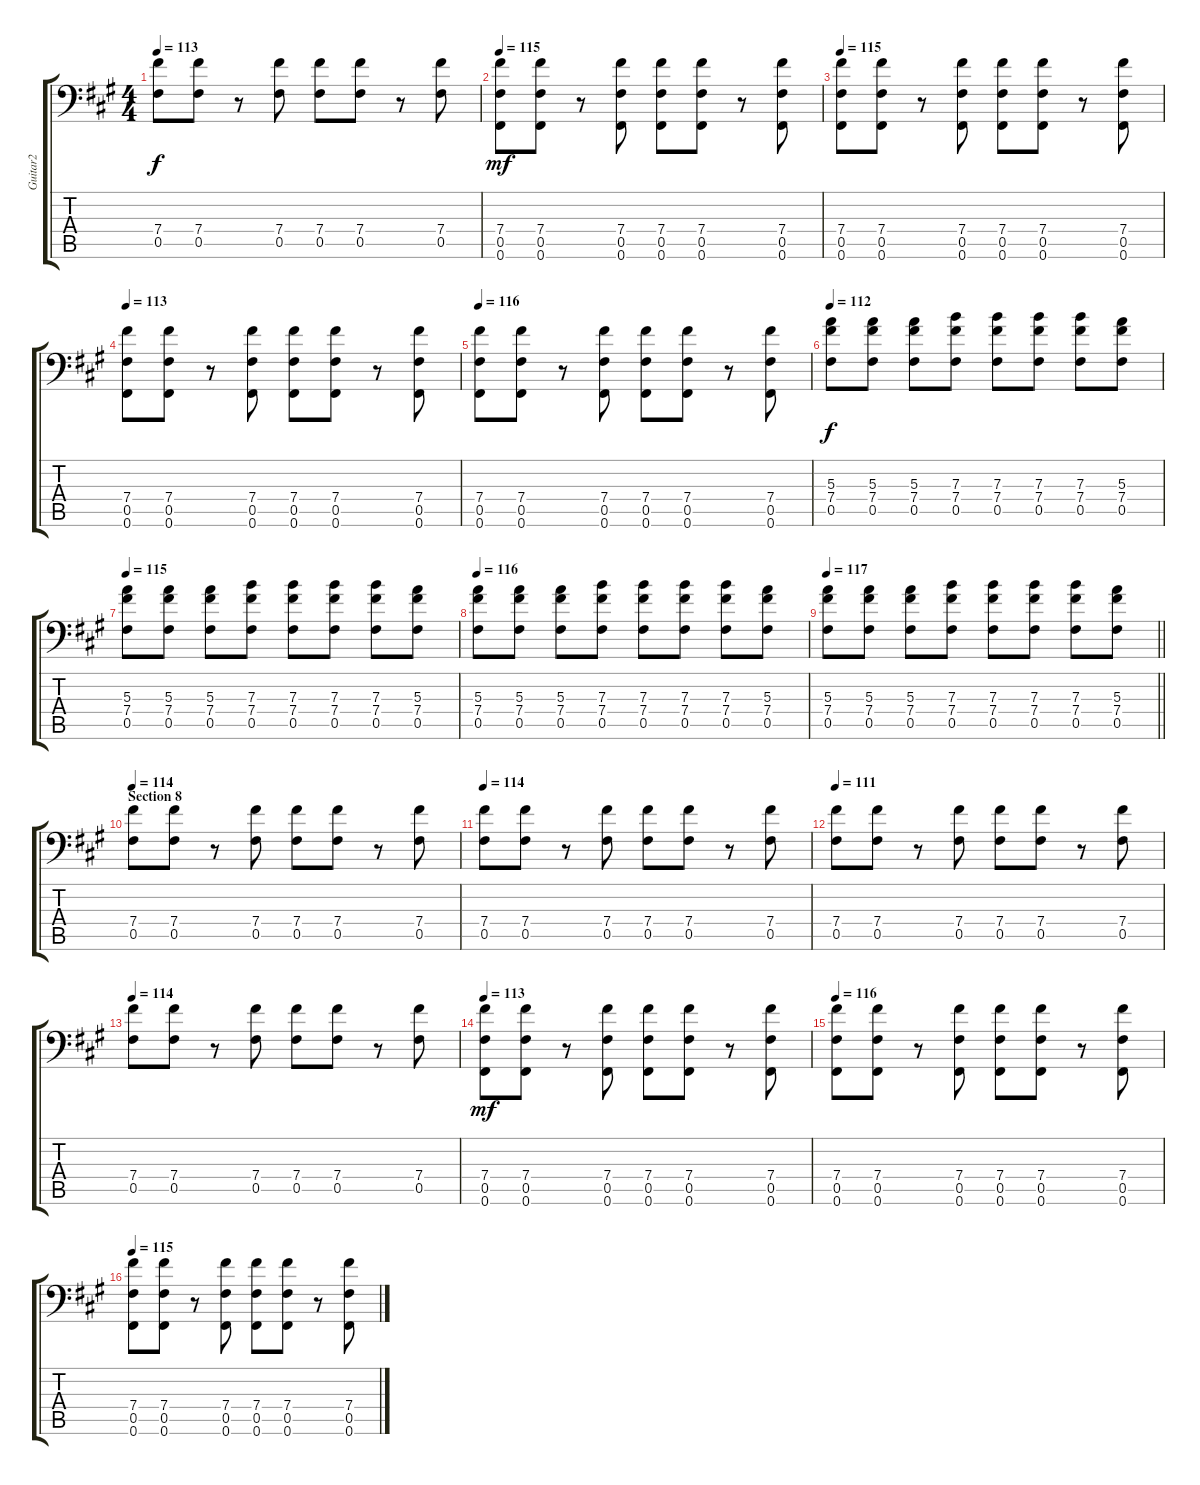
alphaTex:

\track ("Guitar2" "Guitar2") {instrument overdrivenguitar}
\staff {score tabs}
\tuning (B3 Ab3 E3 B2 Gb2 Gb1) {hide}
\ts (4 4)
\tempo 113
\clef f4
\ks f#minor
(7.4 0.5).8{dy f} (7.4 0.5).8 r.8 (7.4 0.5).8 (7.4 0.5).8 (7.4 0.5).8 r.8 (7.4 0.5).8 |
\tempo 115
(7.4 0.5 0.6).8{dy mf} (7.4 0.5 0.6).8 r.8 (7.4 0.5 0.6).8 (7.4 0.5 0.6).8 (7.4 0.5 0.6).8 r.8 (7.4 0.5 0.6).8 |
\tempo 115
(7.4 0.5 0.6).8 (7.4 0.5 0.6).8 r.8 (7.4 0.5 0.6).8 (7.4 0.5 0.6).8 (7.4 0.5 0.6).8 r.8 (7.4 0.5 0.6).8 |
\tempo 113
(7.4 0.5 0.6).8 (7.4 0.5 0.6).8 r.8 (7.4 0.5 0.6).8 (7.4 0.5 0.6).8 (7.4 0.5 0.6).8 r.8 (7.4 0.5 0.6).8 |
\tempo 116
(7.4 0.5 0.6).8 (7.4 0.5 0.6).8 r.8 (7.4 0.5 0.6).8 (7.4 0.5 0.6).8 (7.4 0.5 0.6).8 r.8 (7.4 0.5 0.6).8 |
\tempo 112
(5.3 7.4 0.5).8{dy f} (5.3 7.4 0.5).8 (5.3 7.4 0.5).8 (7.3 7.4 0.5).8 (7.3 7.4 0.5).8 (7.3 7.4 0.5).8 (7.3 7.4 0.5).8 (5.3 7.4 0.5).8 |
\tempo 115
(5.3 7.4 0.5).8 (5.3 7.4 0.5).8 (5.3 7.4 0.5).8 (7.3 7.4 0.5).8 (7.3 7.4 0.5).8 (7.3 7.4 0.5).8 (7.3 7.4 0.5).8 (5.3 7.4 0.5).8 |
\tempo 116
(5.3 7.4 0.5).8 (5.3 7.4 0.5).8 (5.3 7.4 0.5).8 (7.3 7.4 0.5).8 (7.3 7.4 0.5).8 (7.3 7.4 0.5).8 (7.3 7.4 0.5).8 (5.3 7.4 0.5).8 |
\tempo 117
\barLineRight lightlight
(5.3 7.4 0.5).8 (5.3 7.4 0.5).8 (5.3 7.4 0.5).8 (7.3 7.4 0.5).8 (7.3 7.4 0.5).8 (7.3 7.4 0.5).8 (7.3 7.4 0.5).8 (5.3 7.4 0.5).8 |
\section ("" "Section 8")
\tempo 114
(7.4 0.5).8 (7.4 0.5).8 r.8 (7.4 0.5).8 (7.4 0.5).8 (7.4 0.5).8 r.8 (7.4 0.5).8 |
\tempo 114
(7.4 0.5).8 (7.4 0.5).8 r.8 (7.4 0.5).8 (7.4 0.5).8 (7.4 0.5).8 r.8 (7.4 0.5).8 |
\tempo 111
(7.4 0.5).8 (7.4 0.5).8 r.8 (7.4 0.5).8 (7.4 0.5).8 (7.4 0.5).8 r.8 (7.4 0.5).8 |
\tempo 114
(7.4 0.5).8 (7.4 0.5).8 r.8 (7.4 0.5).8 (7.4 0.5).8 (7.4 0.5).8 r.8 (7.4 0.5).8 |
\tempo 113
(7.4 0.5 0.6).8{dy mf} (7.4 0.5 0.6).8 r.8 (7.4 0.5 0.6).8 (7.4 0.5 0.6).8 (7.4 0.5 0.6).8 r.8 (7.4 0.5 0.6).8 |
\tempo 116
(7.4 0.5 0.6).8 (7.4 0.5 0.6).8 r.8 (7.4 0.5 0.6).8 (7.4 0.5 0.6).8 (7.4 0.5 0.6).8 r.8 (7.4 0.5 0.6).8 |
\tempo 115
(7.4 0.5 0.6).8 (7.4 0.5 0.6).8 r.8 (7.4 0.5 0.6).8 (7.4 0.5 0.6).8 (7.4 0.5 0.6).8 r.8 (7.4 0.5 0.6).8
